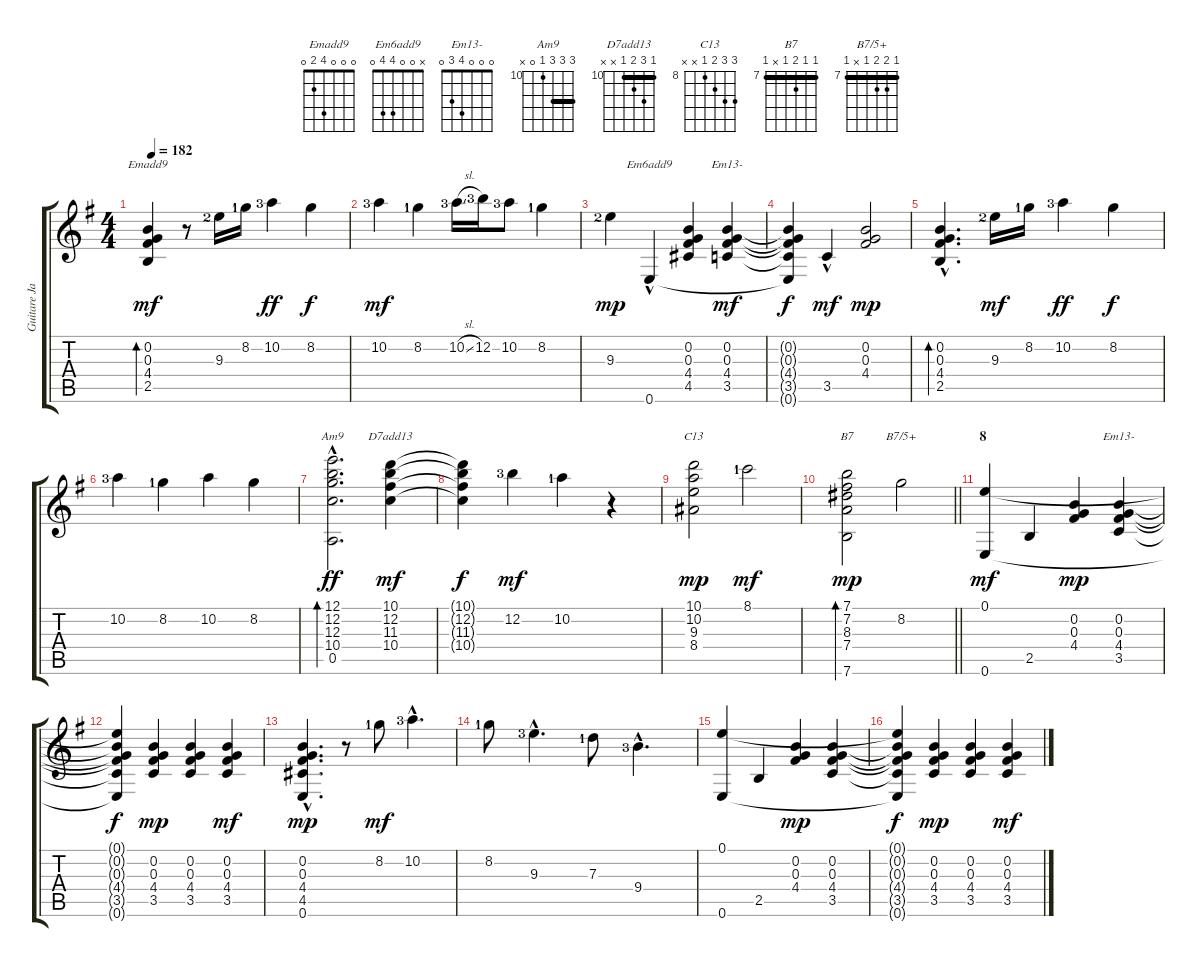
\track ("Guitare Jazz" "Guitare Ja") {instrument acousticguitarnylon}
\staff {score tabs}
\tuning (E4 B3 G3 D3 A2 E2) {hide}
\chord ("Emadd9" 0 0 0 4 2 0)
\chord ("Em6add9" x 0 0 4 4 0)
\chord ("Em13-" x 0 0 4 3 0)
\chord ("Am9" 12 12 12 10 0 x) {firstfret 10 barre 12}
\chord ("D7add13" 10 12 11 10 x x) {firstfret 10 barre 10}
\chord ("C13" 10 10 9 8 x x) {firstfret 8}
\chord ("B7" 7 7 8 7 x 7) {firstfret 7 barre 7}
\chord ("B7/5+" 7 8 8 7 x 7) {firstfret 7 barre 7}
\chord ("Em13-" 0 0 0 4 3 0)
\ts (4 4)
\tempo 182
\clef g2
\ks eminor
(0.2 0.3 4.4 2.5).4{bd 120 ch "Emadd9" dy mf} r.8 9.3{lf 3}.16 8.2{lf 2}.16 10.2{lf 4}.4{dy ff} 8.2.4{dy f} |
10.2{lf 4}.4{dy mf} 8.2{lf 2}.4 10.2{sl lf 4}.16 12.2{lf 4}.16 10.2{lf 4}.8 8.2{lf 2}.4 |
9.3{lf 3}.4{dy mp} 0.6{hac}.4{ch "Em6add9"} (0.2 0.3 4.4 4.5).4 (0.2 0.3 4.4 3.5).4{ch "Em13-" dy mf} |
(0.2{t} 0.3{t} 4.4{t} 3.5{t} 0.6{t}).4{dy f} 3.5{hac}.4{dy mf} (0.2 0.3 4.4).2{dy mp} |
(0.2{hac} 0.3{hac} 4.4{hac} 2.5{hac}).4{d bd 120} 9.3{lf 3}.16{dy mf} 8.2{lf 2}.16 10.2{lf 4}.4{dy ff} 8.2.4{dy f} |
10.2{lf 4}.4 8.2{lf 2}.4 10.2.4 8.2.4 |
(12.1{hac} 12.2{hac} 12.3{hac} 10.4{hac} 0.5{hac}).2{d bd 120 ch "Am9" dy ff} (10.1 12.2 11.3 10.4).4{ch "D7add13" dy mf} |
(10.1{t} 12.2{t} 11.3{t} 10.4{t}).4{dy f} 12.2{lf 4}.4{dy mf} 10.2{lf 2}.4 r.4 |
(10.1 10.2 9.3 8.4).2{ch "C13" dy mp} 8.1{lf 2}.2{dy mf} |
\barLineRight lightlight
(7.1 7.2 8.3 7.4 7.6).2{bd 240 ch "B7" dy mp} 8.2.2{ch "B7/5+"} |
\section ("" "8")
(0.1 0.6).4{dy mf} 2.5.4 (0.2 0.3 4.4).4{dy mp} (0.2 0.3 4.4 3.5).4{ch "Em13-"} |
(0.1{t} 0.2{t} 0.3{t} 4.4{t} 3.5{t} 0.6{t}).4{dy f} (0.2 0.3 4.4 3.5).4{dy mp} (0.2 0.3 4.4 3.5).4 (0.2 0.3 4.4 3.5).4{dy mf} |
(0.2{hac} 0.3{hac} 4.4{hac} 4.5{hac} 0.6{hac}).4{d dy mp} r.8 8.2{lf 2}.8{dy mf} 10.2{hac lf 4}.4{d} |
8.2{lf 2}.8 9.3{hac lf 4}.4{d} 7.3{lf 2}.8 9.4{hac lf 4}.4{d} |
(0.1 0.6).4 2.5.4 (0.2 0.3 4.4).4{dy mp} (0.2 0.3 4.4 3.5).4 |
(0.1{t} 0.2{t} 0.3{t} 4.4{t} 3.5{t} 0.6{t}).4{dy f} (0.2 0.3 4.4 3.5).4{dy mp} (0.2 0.3 4.4 3.5).4 (0.2 0.3 4.4 3.5).4{dy mf}
